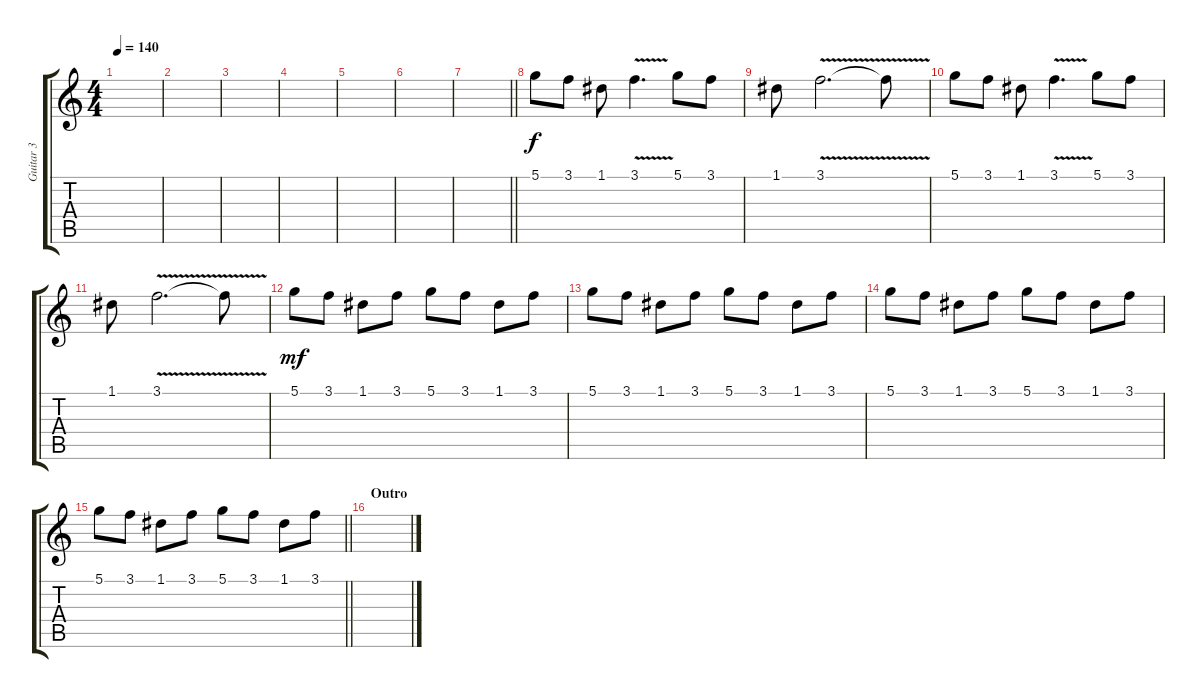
\track ("Guitar 3" "Guitar 3") {instrument distortionguitar}
\staff {score tabs}
\tuning (D4 A3 F3 C3 G2 C2) {hide}
\ts (4 4)
\tempo 140
\clef g2
\ks c
|
|
|
|
|
|
\barLineRight lightlight
|
5.1.8 3.1.8 1.1.8 3.1{v}.4{d} 5.1.8 3.1.8 |
1.1.8 3.1{v}.2{d} 3.1{t}.8 |
5.1.8 3.1.8 1.1.8 3.1{v}.4{d} 5.1.8 3.1.8 |
1.1.8 3.1{v}.2{d} 3.1{t}.8 |
5.1.8{dy mf} 3.1.8 1.1.8 3.1.8 5.1.8 3.1.8 1.1.8 3.1.8 |
5.1.8 3.1.8 1.1.8 3.1.8 5.1.8 3.1.8 1.1.8 3.1.8 |
5.1.8 3.1.8 1.1.8 3.1.8 5.1.8 3.1.8 1.1.8 3.1.8 |
\barLineRight lightlight
5.1.8 3.1.8 1.1.8 3.1.8 5.1.8 3.1.8 1.1.8 3.1.8 |
\section ("" "Outro")
